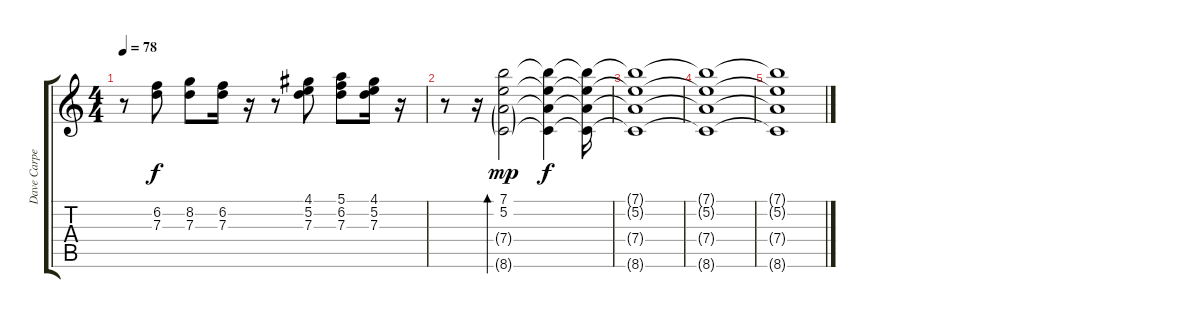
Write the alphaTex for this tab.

\track ("Dave Carpenter 2" "Dave Carpe") {instrument overdrivenguitar}
\staff {score tabs}
\tuning (E4 B3 G3 D3 A2 E2) {hide}
\ts (4 4)
\tempo 78
\clef g2
\ks c
r.8{dy f} (6.2 7.3).8 (8.2 7.3).8 (6.2 7.3).16 r.16 r.8 (4.1 5.2 7.3).8 (5.1 6.2 7.3).8 (4.1 5.2 7.3).16 r.16 |
r.8 r.16 (7.1 5.2 7.4{g} 8.6{g}).2{bd 240 dy mp volume 0} (7.1{t} 5.2{t} 7.4{t} 8.6{t}).4{dy f} (7.1{t} 5.2{t} 7.4{t} 8.6{t}).16 |
(7.1{t} 5.2{t} 7.4{t} 8.6{t}).1 |
(7.1{t} 5.2{t} 7.4{t} 8.6{t}).1 |
(7.1{t} 5.2{t} 7.4{t} 8.6{t}).1
